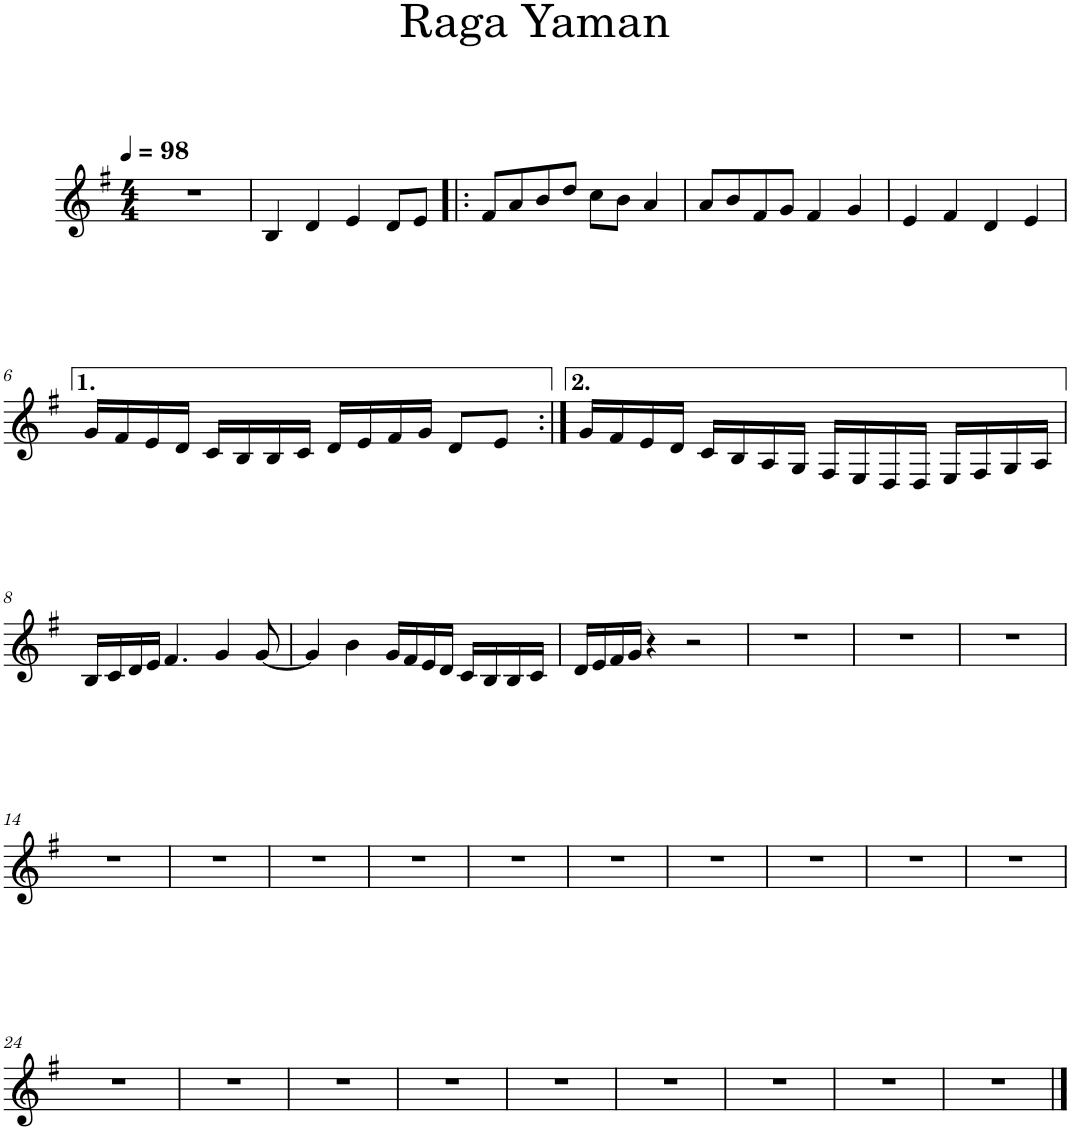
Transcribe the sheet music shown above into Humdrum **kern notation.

**kern
*part1
*staff1
*I"Piano
*I'Pno.
*clefG2
*k[f#]
*M4/4
*MM98
=1
1r
=2
4B/
4d/
4e/
8d/L
8e/J
=3!|:
8f#/L
8a/
8b/
8dd/J
8cc\L
8b\J
4a/
=4
8a/L
8b/
8f#/
8g/J
4f#/
4g/
=5
4e/
4f#/
4d/
4e/
!!LO:LB:g=z
=6
16g/LL
16f#/
16e/
16d/JJ
16c/LL
16B/
16B/
16c/JJ
16d/LL
16e/
16f#/
16g/JJ
8d/L
8e/J
=7:|!
16g/LL
16f#/
16e/
16d/JJ
16c/LL
16B/
16A/
16G/JJ
16F#/LL
16E/
16D/
16D/JJ
16E/LL
16F#/
16G/
16A/JJ
!!LO:LB:g=z
=8
16B/LL
16c/
16d/
16e/JJ
4.f#/
4g/
[8g/
=9
4g/]
4b\
16g/LL
16f#/
16e/
16d/JJ
16c/LL
16B/
16B/
16c/JJ
=10
16d/LL
16e/
16f#/
16g/JJ
4r
2r
=11
1r
=12
1r
=13
1r
!!LO:LB:g=z
=14
1r
=15
1r
=16
1r
=17
1r
=18
1r
=19
1r
=20
1r
=21
1r
=22
1r
=23
1r
!!LO:LB:g=z
=24
1r
=25
1r
=26
1r
=27
1r
=28
1r
=29
1r
=30
1r
=31
1r
=32
1r
==
*-
